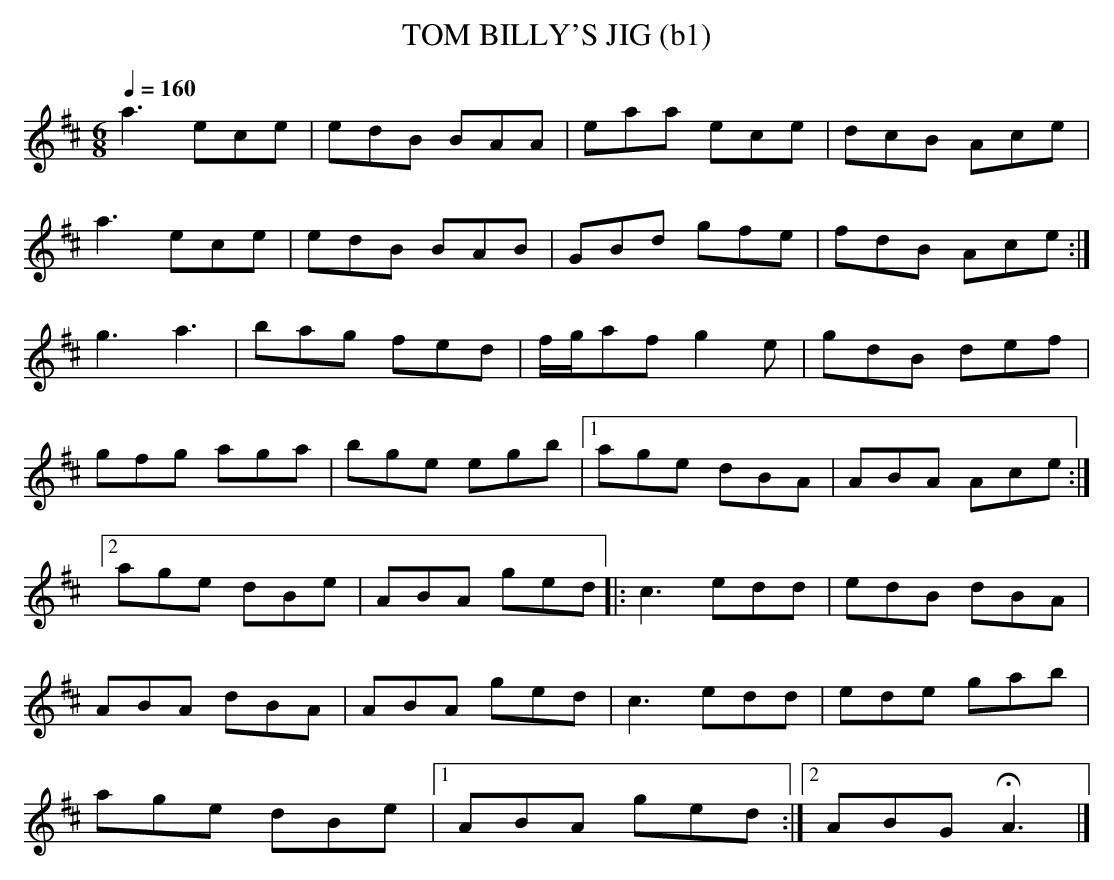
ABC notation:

X:1
T:TOM BILLY'S JIG (b1)
Q:1/4=160
M:6/8
L:1/8
K:A mix
a3 ece|edB BAA|eaa ece|dcB Ace|
a3 ece|edB BAB|GBd gfe|fdB Ace :|
g3 a3| bag fed|f/g/af g2e|gdB def|
gfg aga|bge egb|1 age dBA|ABA Ace :|
[2 age dBe|ABA ged|:c3 edd|edB dBA|
ABA dBA|ABA ged|c3 edd|ede gab|
age dBe|1 ABA ged :|2 ABG HA3 |]
